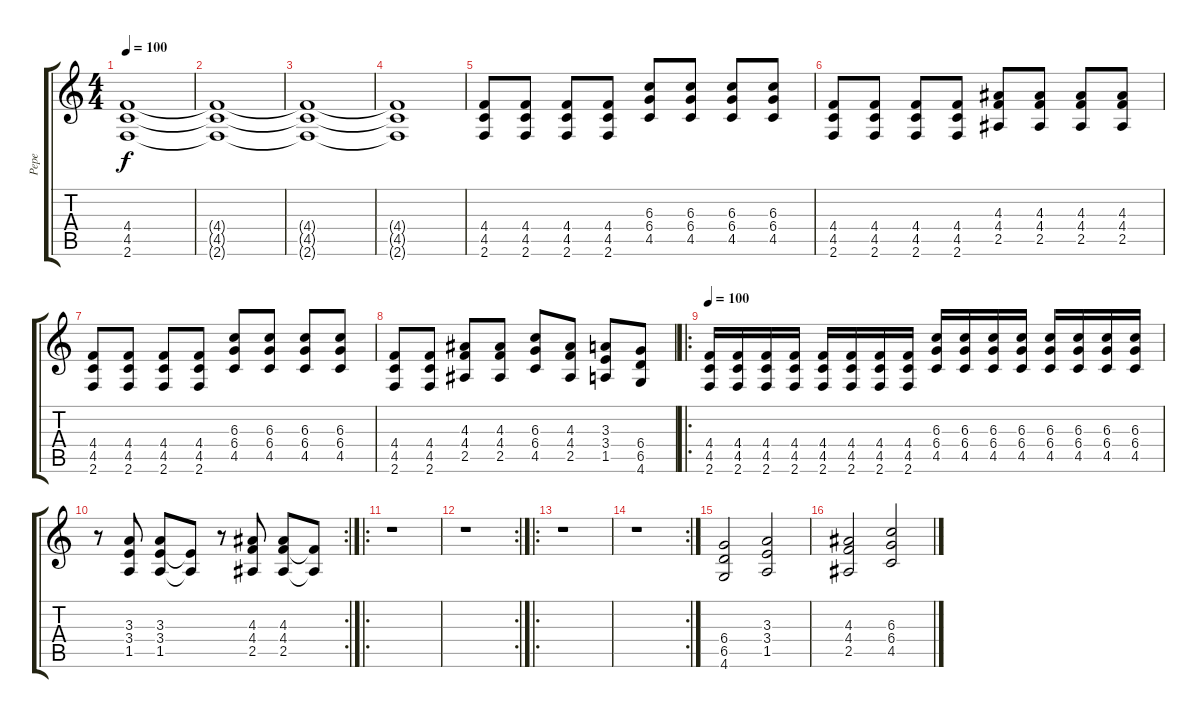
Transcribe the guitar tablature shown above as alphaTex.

\track ("Pepe" "Pepe") {instrument distortionguitar}
\staff {score tabs}
\tuning (Eb4 Bb3 Gb3 Db3 Ab2 Eb2) {hide}
\ts (4 4)
\tempo 100
\tempo 110
\tempo 100
\clef g2
\ks c
(4.4 4.5 2.6).1{dy f instrument distortionguitar} |
(4.4{t} 4.5{t} 2.6{t}).1 |
(4.4{t} 4.5{t} 2.6{t}).1 |
(4.4{t} 4.5{t} 2.6{t}).1 |
(4.4 4.5 2.6).8 (4.4 4.5 2.6).8 (4.4 4.5 2.6).8 (4.4 4.5 2.6).8 (6.3 6.4 4.5).8 (6.3 6.4 4.5).8 (6.3 6.4 4.5).8 (6.3 6.4 4.5).8 |
(4.4 4.5 2.6).8 (4.4 4.5 2.6).8 (4.4 4.5 2.6).8 (4.4 4.5 2.6).8 (4.3 4.4 2.5).8 (4.3 4.4 2.5).8 (4.3 4.4 2.5).8 (4.3 4.4 2.5).8 |
(4.4 4.5 2.6).8 (4.4 4.5 2.6).8 (4.4 4.5 2.6).8 (4.4 4.5 2.6).8 (6.3 6.4 4.5).8 (6.3 6.4 4.5).8 (6.3 6.4 4.5).8 (6.3 6.4 4.5).8 |
(4.4 4.5 2.6).8 (4.4 4.5 2.6).8 (4.3 4.4 2.5).8 (4.3 4.4 2.5).8 (6.3 6.4 4.5).8 (4.3 4.4 2.5).8 (3.3 3.4 1.5).8 (6.4 6.5 4.6).8 |
\ro
\tempo 100
(4.4 4.5 2.6).16 (4.4 4.5 2.6).16 (4.4 4.5 2.6).16 (4.4 4.5 2.6).16 (4.4 4.5 2.6).16 (4.4 4.5 2.6).16 (4.4 4.5 2.6).16 (4.4 4.5 2.6).16 (6.3 6.4 4.5).16 (6.3 6.4 4.5).16 (6.3 6.4 4.5).16 (6.3 6.4 4.5).16 (6.3 6.4 4.5).16 (6.3 6.4 4.5).16 (6.3 6.4 4.5).16 (6.3 6.4 4.5).16 |
\rc 2
r.8 (3.3 3.4 1.5).8 (3.3 3.4 1.5).8 (3.4{t} 1.5{t}).8 r.8 (4.3 4.4 2.5).8 (4.3 4.4 2.5).8 (4.4{t} 2.5{t}).8 |
\ro
r.1 |
\rc 2
r.1 |
\ro
r.1 |
\rc 2
r.1 |
(6.4 6.5 4.6).2 (3.3 3.4 1.5).2 |
(4.3 4.4 2.5).2 (6.3 6.4 4.5).2
